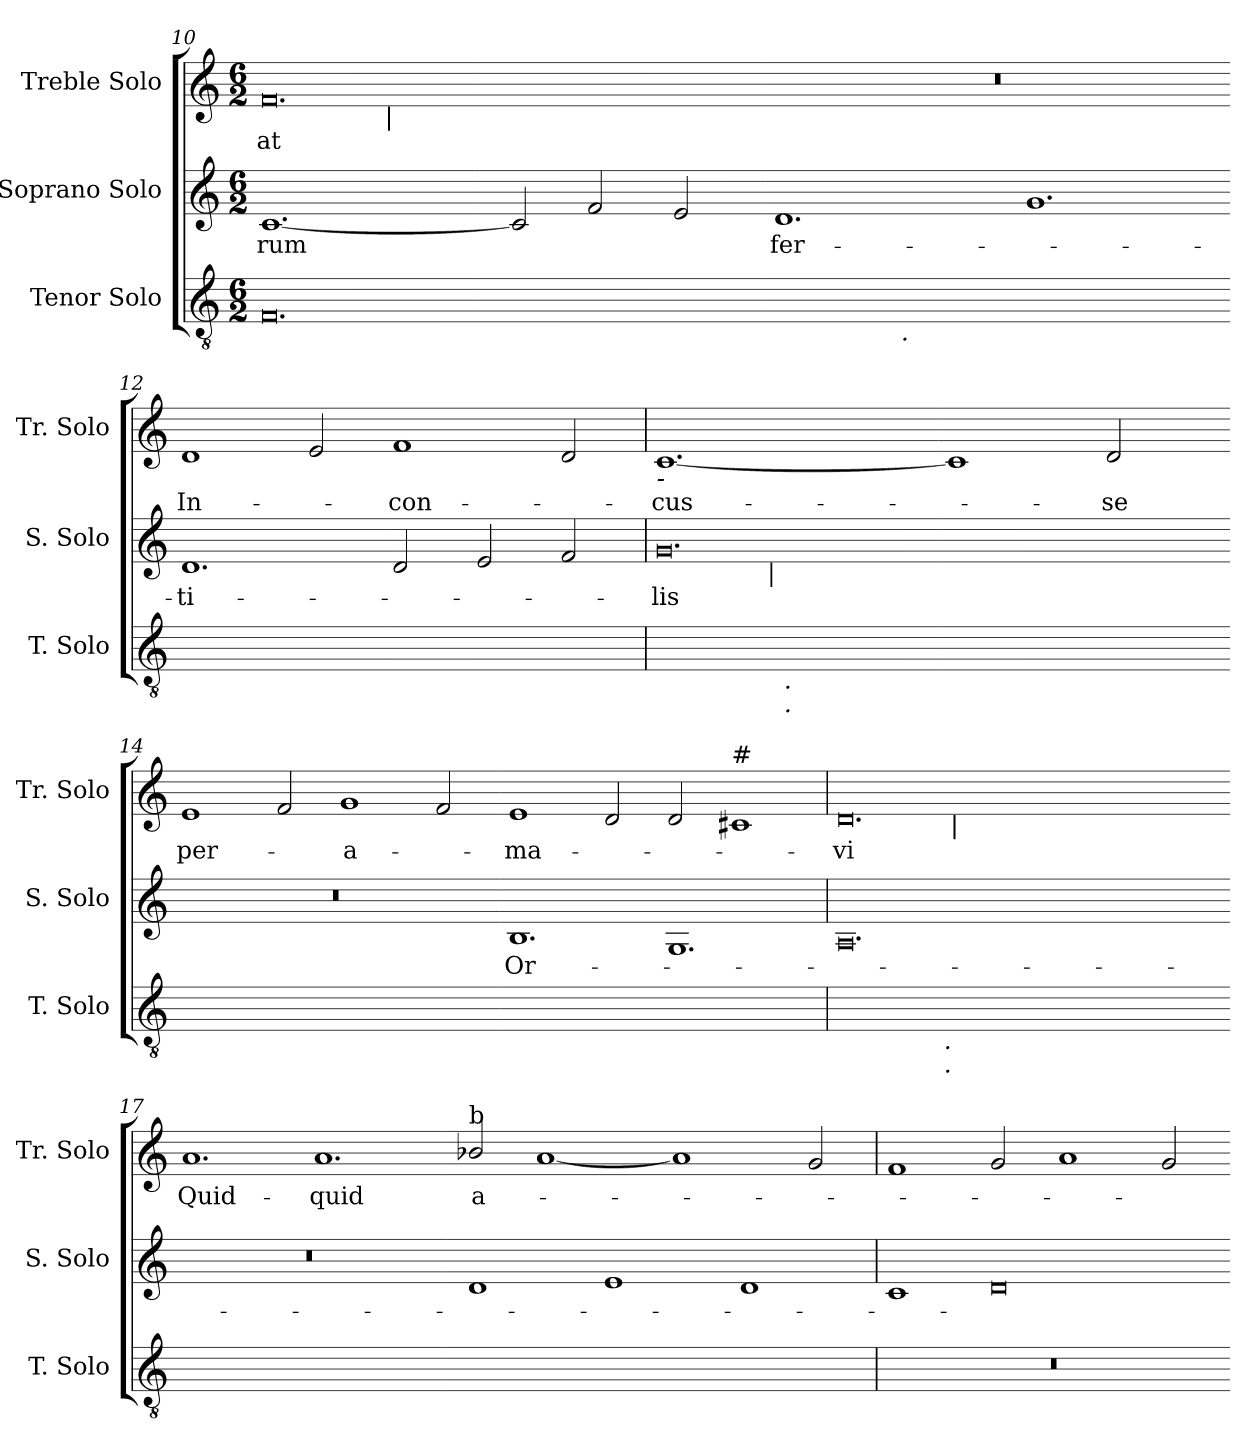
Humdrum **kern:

**kern	**kern	**text	**kern	**text
*part3	*part2	*part2	*part1	*part1
*staff3	*staff2	*staff2	*staff1	*staff1
*I"Tenor Solo	*I"Soprano Solo	*	*I"Treble Solo	*
*I'T. Solo	*I'S. Solo	*	*I'Tr. Solo	*
*clefGv2	*clefG2	*	*clefG2	*
*ITrd7c12	*	*	*	*
*k[]	*k[]	*	*k[]	*
*C:	*C:	*	*C:	*
*M6/2	*M6/2	*	*M6/2	*
=10	=10	=10	=10	=10
!	!	!LO:LY:b:color=#000000	!	!
!	!	!	!	!LO:LY:b:color=#000000
*	*	*	*^	*
0.FFi	[<1.ci	-rum	0.fi	4ryy	-at
.	.	.	.	8ryy	.
.	.	.	.	16ryy	.
.	.	.	.	32ryy	.
.	.	.	.	256.ryy	.
!	!	!	!	!LO:TX:b:i:t=|	!
.	.	.	.	1ryy	.
.	.	.	.	1ryy	.
.	2ci/]	.	.	.	.
.	2fi/	.	.	.	.
.	.	.	.	2ryy	.
.	2ei/	.	.	.	.
.	.	.	.	64ryy	.
.	.	.	.	128ryy	.
.	.	.	.	512ryy	.
*	*	*	*v	*v	*
=11-	=11-	=11-	=11-	=11-
*	*	*	*^	*
!	!	!LO:LY:b:color=#000000	!LO:N:vis=1	!	!
*^	*	*	*v	*v	*
[<0.GGiyy	4ryy	1.di	fer-	0.r	.
.	8ryy	.	.	.	.
.	16ryy	.	.	.	.
.	32ryy	.	.	.	.
.	128.ryy	.	.	.	.
!	!LO:TX:b:i:t=.	!	!	!	!
.	1ryy	.	.	.	.
.	1ryy	.	.	.	.
.	.	1.gi	.	.	.
.	2ryy	.	.	.	.
.	64ryy	.	.	.	.
.	256ryy	.	.	.	.
*v	*v	*	*	*	*
=12-	=12-	=12-	=12-	=12-
*^	*	*	*	*
!	!	!	!LO:LY:b:color=#000000	!	!
*v	*v	*	*	*	*
*^	*	*	*	*
!	!	!	!	!	!LO:LY:b:color=#000000
*v	*v	*	*	*	*
0.GGiyy]	1.di	-ti-	1di	In-
.	.	.	2ei/	.
!	!	!	!	!LO:LY:b:color=#000000
.	2di/	.	1fi	-con-
.	2ei/	.	.	.
.	2fi/	.	2di/	.
!!LO:LB:g=z
=13	=13	=13	=13	=13
!	!	!LO:LY:b:color=#000000	!	!
!	!	!	!LO:TX:b:i:t=-	!
!	!LO:TX:b:i:t=-	!	!	!
!	!	!	!	!LO:LY:b:color=#000000
*^	*^	*	*	*
[<0.EEiyy	4ryy	0.gi	4ryy	-lis	[<1.ci	-cus-
.	8ryy	.	8ryy	.	.	.
.	32ryy	.	32ryy	.	.	.
.	64ryy	.	256ryy	.	.	.
!	!	!	!LO:TX:b:i:t=|	!	!	!
.	.	.	1ryy	.	.	.
.	128ryy	.	.	.	.	.
.	1024ryy	.	.	.	.	.
!	!LO:TX:b:i:t=.	!	!	!	!	!
!	!LO:TX:b:i:t=.	!	!	!	!	!
.	1ryy	.	.	.	.	.
.	.	.	1ryy	.	.	.
.	1ryy	.	.	.	.	.
.	.	.	.	.	1ci]	.
.	.	.	2ryy	.	.	.
.	2ryy	.	.	.	.	.
!	!	!	!	!	!	!LO:LY:b:color=#000000
.	.	.	.	.	2di/	-se
.	.	.	16ryy	.	.	.
.	16ryy	.	.	.	.	.
.	.	.	64..ryy	.	.	.
.	256..ryy	.	.	.	.	.
=14-	=14-	=14-	=14-	=14-	=14-	=14-
!	!	!LO:N:vis=1	!	!	!	!
*v	*v	*	*	*	*	*
*	*v	*v	*	*	*
*^	*^	*	*	*
!	!	!	!	!	!	!LO:LY:b:color=#000000
*v	*v	*	*	*	*	*
*	*v	*v	*	*	*
0.EEiyy_<	0.r	.	1ei	per-
.	.	.	2fi/	.
!	!	!	!	!LO:LY:b:color=#000000
.	.	.	1gi	-a-
.	.	.	2fi/	.
=15-	=15-	=15-	=15-	=15-
!	!	!LO:LY:b:color=#000000	!	!
!	!	!	!	!LO:LY:b:color=#000000
0.EEiyy]	1.Bi	Or-	1ei	-ma-
.	.	.	2di/	.
.	1.Gi	.	2di/	.
!	!	!	!LO:TX:a:t=#	!
.	.	.	1c#i	.
=16	=16	=16	=16	=16
!	!	!	!	!LO:LY:b:color=#000000
*^	*	*	*^	*
[<0.DDiyy	2ryy	0.Ai	.	0.di	2ryy	-vi
.	8ryy	.	.	.	8ryy	.
.	32ryy	.	.	.	32ryy	.
.	256ryy	.	.	.	128ryy	.
.	1024ryy	.	.	.	.	.
!	!LO:TX:b:i:t=.	!	!	!	!	!
!	!LO:TX:b:i:t=.	!	!	!	!	!
.	1ryy	.	.	.	.	.
.	.	.	.	.	256ryy	.
.	.	.	.	.	1024ryy	.
!	!	!	!	!	!LO:TX:b:i:t=|	!
.	.	.	.	.	1ryy	.
.	1ryy	.	.	.	.	.
.	.	.	.	.	1ryy	.
.	4ryy	.	.	.	.	.
.	.	.	.	.	4ryy	.
.	16ryy	.	.	.	.	.
.	.	.	.	.	16ryy	.
.	64ryy	.	.	.	.	.
.	.	.	.	.	64ryy	.
.	128ryy	.	.	.	.	.
.	512.ryy	.	.	.	512.ryy	.
=17-	=17-	=17-	=17-	=17-	=17-	=17-
!	!	!LO:N:vis=1	!	!	!	!
*v	*v	*	*	*v	*v	*
*^	*	*	*^	*
!	!	!	!	!	!	!LO:LY:b:color=#000000
*v	*v	*	*	*v	*v	*
0.DDiyy_<	0.r	.	1.ai	Quid-
!	!	!	!	!LO:LY:b:color=#000000
.	.	.	1.ai	-quid
=18-	=18-	=18-	=18-	=18-
!	!	!	!LO:TX:a:t=b	!
!	!	!	!	!LO:LY:b:color=#000000
0.DDiyy]	1di	.	2b-i/	a-
.	.	.	[<1ai	.
.	1ei	.	.	.
.	.	.	1ai]	.
.	1di	.	.	.
.	.	.	2gi/	.
!!LO:LB:g=z
=19	=19	=19	=19	=19
!LO:N:vis=1	!	!	!	!
0.r	1ci	.	1fi	.
.	0di	.	2gi/	.
.	.	.	1ai	.
.	.	.	2gi/	.
=-	=-	=-	=-	=-
*-	*-	*-	*-	*-
